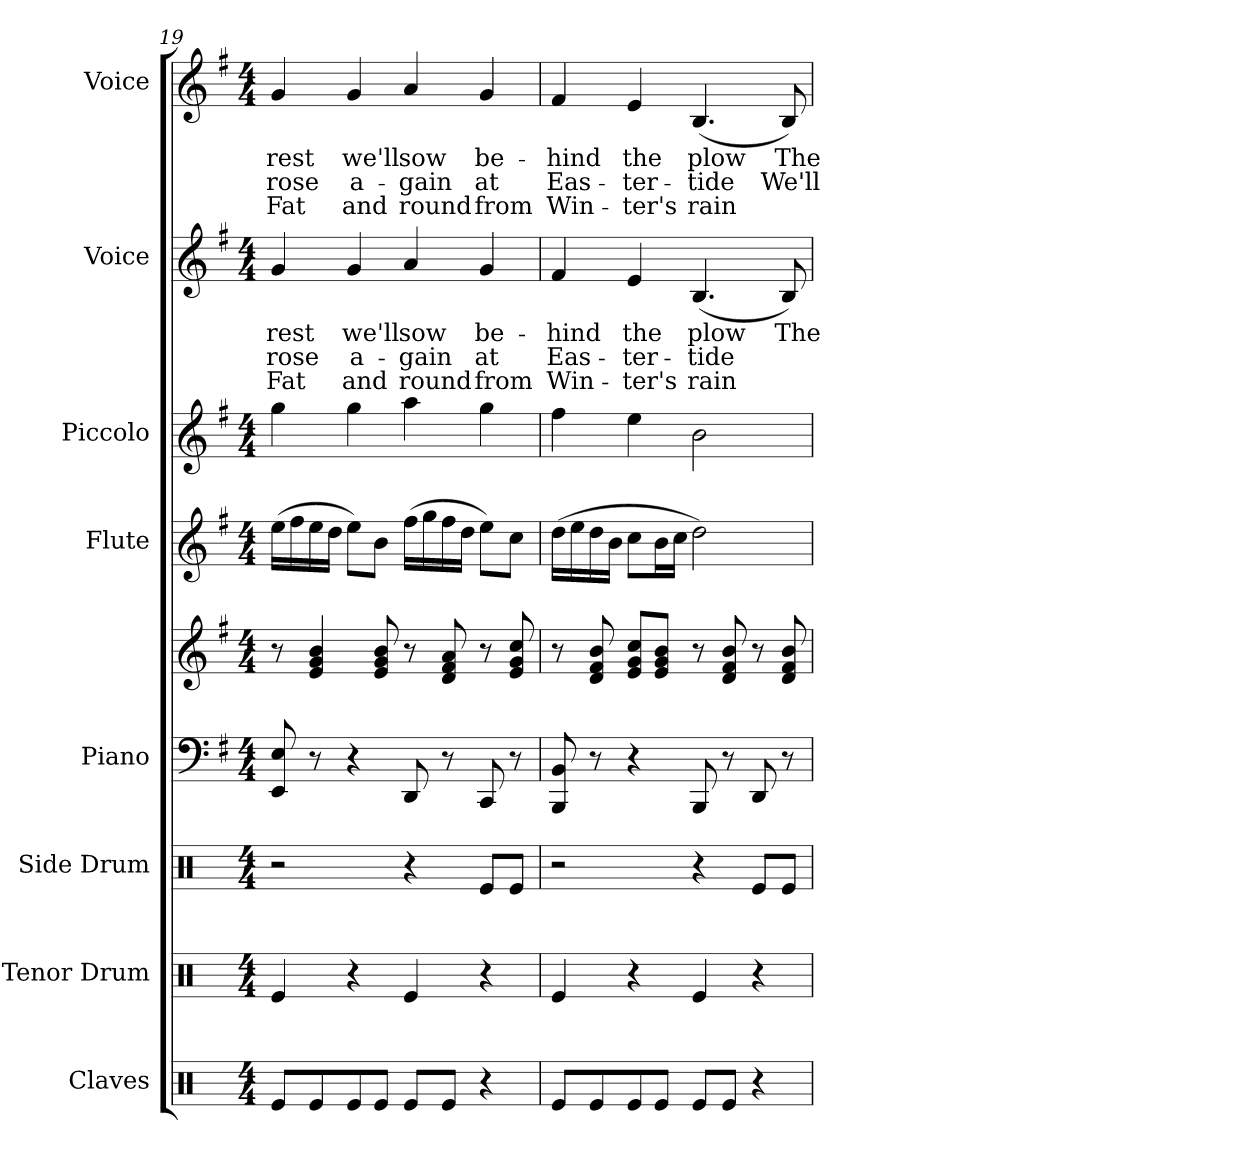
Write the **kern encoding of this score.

**kern	**kern	**kern	**kern	**kern	**kern	**kern	**kern	**text	**text	**text	**kern	**text	**text	**text
*part8	*part7	*part6	*part5	*part5	*part4	*part3	*part2	*part2	*part2	*part2	*part1	*part1	*part1	*part1
*staff9	*staff8	*staff7	*staff6	*staff5	*staff4	*staff3	*staff2	*staff2	*staff2	*staff2	*staff1	*staff1	*staff1	*staff1
*I"Claves	*I"Tenor Drum	*I"Side Drum	*I"Piano	*	*I"Flute	*I"Piccolo	*I"Voice	*	*	*	*I"Voice	*	*	*
*I'Clv.	*I'T. D.	*I'S. D.	*I'Pno.	*	*I'Fl.	*I'Picc.	*I'Voice	*	*	*	*I'Voice	*	*	*
*clefX	*clefX	*clefX	*clefF4	*clefG2	*clefG2	*clefG2	*clefG2	*	*	*	*clefG2	*	*	*
*	*	*	*	*	*	*ITrd-7c-12	*	*	*	*	*	*	*	*
*k[]	*k[]	*k[]	*k[f#]	*k[f#]	*k[f#]	*k[f#]	*k[f#]	*	*	*	*k[f#]	*	*	*
*C:	*C:	*C:	*G:	*G:	*G:	*G:	*G:	*	*	*	*G:	*	*	*
*M4/4	*M4/4	*M4/4	*M4/4	*M4/4	*M4/4	*M4/4	*M4/4	*	*	*	*M4/4	*	*	*
=19	=19	=19	=19	=19	=19	=19	=19	=19	=19	=19	=19	=19	=19	=19
!	!	!	!	!	!	!	!	!LO:LY:b:color=#000000	!LO:LY:b:color=#000000	!LO:LY:b:color=#000000	!	!	!	!
!	!	!	!	!	!	!	!	!	!	!	!	!LO:LY:b:color=#000000	!LO:LY:b:color=#000000	!LO:LY:b:color=#000000
8Rei/L	4Rei/	2r	8EEi/ 8Ei	8r	(16eei\LL	4gggi\	4gi/	rest	rose	Fat	4gi/	rest	rose	Fat
.	.	.	.	.	16ff#i\	.	.	.	.	.	.	.	.	.
8Rei/	.	.	8r	4ei/ 4gi 4bi	16eei\	.	.	.	.	.	.	.	.	.
.	.	.	.	.	16ddi\JJ	.	.	.	.	.	.	.	.	.
!	!	!	!	!	!	!	!	!LO:LY:b:color=#000000	!LO:LY:b:color=#000000	!LO:LY:b:color=#000000	!	!	!	!
!	!	!	!	!	!	!	!	!	!	!	!	!LO:LY:b:color=#000000	!LO:LY:b:color=#000000	!LO:LY:b:color=#000000
8Rei/	4r	.	4r	.	8eei\L)	4gggi\	4gi/	we'll	a-	and	4gi/	we'll	a-	and
8Rei/J	.	.	.	8ei/ 8gi 8bi	8bi\J	.	.	.	.	.	.	.	.	.
!	!	!	!	!	!	!	!	!LO:LY:b:color=#000000	!LO:LY:b:color=#000000	!LO:LY:b:color=#000000	!	!	!	!
!	!	!	!	!	!	!	!	!	!	!	!	!LO:LY:b:color=#000000	!LO:LY:b:color=#000000	!LO:LY:b:color=#000000
8Rei/L	4Rei/	4r	8DDi/	8r	(16ff#i\LL	4aaai\	4ai/	sow	-gain	round	4ai/	sow	-gain	round
.	.	.	.	.	16ggi\	.	.	.	.	.	.	.	.	.
8Rei/J	.	.	8r	8di/ 8f#i 8ai	16ff#i\	.	.	.	.	.	.	.	.	.
.	.	.	.	.	16ddi\JJ	.	.	.	.	.	.	.	.	.
!	!	!	!	!	!	!	!	!LO:LY:b:color=#000000	!LO:LY:b:color=#000000	!LO:LY:b:color=#000000	!	!	!	!
!	!	!	!	!	!	!	!	!	!	!	!	!LO:LY:b:color=#000000	!LO:LY:b:color=#000000	!LO:LY:b:color=#000000
4r	4r	8Rei/L	8CCi/	8r	8eei\L)	4gggi\	4gi/	be-	at	from	4gi/	be-	at	from
.	.	8Rei/J	8r	8ei/ 8gi 8cci	8cci\J	.	.	.	.	.	.	.	.	.
=20	=20	=20	=20	=20	=20	=20	=20	=20	=20	=20	=20	=20	=20	=20
!	!	!	!	!	!	!	!	!LO:LY:b:color=#000000	!LO:LY:b:color=#000000	!LO:LY:b:color=#000000	!	!	!	!
!	!	!	!	!	!	!	!	!	!	!	!	!LO:LY:b:color=#000000	!LO:LY:b:color=#000000	!LO:LY:b:color=#000000
8Rei/L	4Rei/	2r	8BBBi/ 8BBi	8r	(16ddi\LL	4fff#i\	4f#i/	-hind	Eas-	Win-	4f#i/	-hind	Eas-	Win-
.	.	.	.	.	16eei\	.	.	.	.	.	.	.	.	.
8Rei/	.	.	8r	8di/ 8f#i 8bi	16ddi\	.	.	.	.	.	.	.	.	.
.	.	.	.	.	16bi\JJ	.	.	.	.	.	.	.	.	.
!	!	!	!	!	!	!	!	!LO:LY:b:color=#000000	!LO:LY:b:color=#000000	!LO:LY:b:color=#000000	!	!	!	!
!	!	!	!	!	!	!	!	!	!	!	!	!LO:LY:b:color=#000000	!LO:LY:b:color=#000000	!LO:LY:b:color=#000000
8Rei/	4r	.	4r	8ei/ 8gi 8cciL	8cci\L	4eeei\	4ei/	the	-ter-	-ter's	4ei/	the	-ter-	-ter's
8Rei/J	.	.	.	8ei/ 8gi 8biJ	16bi\L	.	.	.	.	.	.	.	.	.
.	.	.	.	.	16cci\JJ	.	.	.	.	.	.	.	.	.
!	!	!	!	!	!	!	!	!LO:LY:b:color=#000000	!LO:LY:b:color=#000000	!LO:LY:b:color=#000000	!	!	!	!
!	!	!	!	!	!	!	!	!	!	!	!	!LO:LY:b:color=#000000	!LO:LY:b:color=#000000	!LO:LY:b:color=#000000
8Rei/L	4Rei/	4r	8BBBi/	8r	2ddi\)	2bbi\	(4.Bi/	plow	-tide	rain	(4.Bi/	plow	-tide	rain
8Rei/J	.	.	8r	8di/ 8f#i 8bi	.	.	.	.	.	.	.	.	.	.
4r	4r	8Rei/L	8DDi/	8r	.	.	.	.	.	.	.	.	.	.
!	!	!	!	!	!	!	!	!LO:LY:b:color=#000000	!	!	!	!	!	!
!	!	!	!	!	!	!	!	!	!	!	!	!LO:LY:b:color=#000000	!LO:LY:b:color=#000000	!
.	.	8Rei/J	8r	8di/ 8f#i 8bi	.	.	8Bi/)	The	.	.	8Bi/)	The	We'll	.
=	=	=	=	=	=	=	=	=	=	=	=	=	=	=
*-	*-	*-	*-	*-	*-	*-	*-	*-	*-	*-	*-	*-	*-	*-
